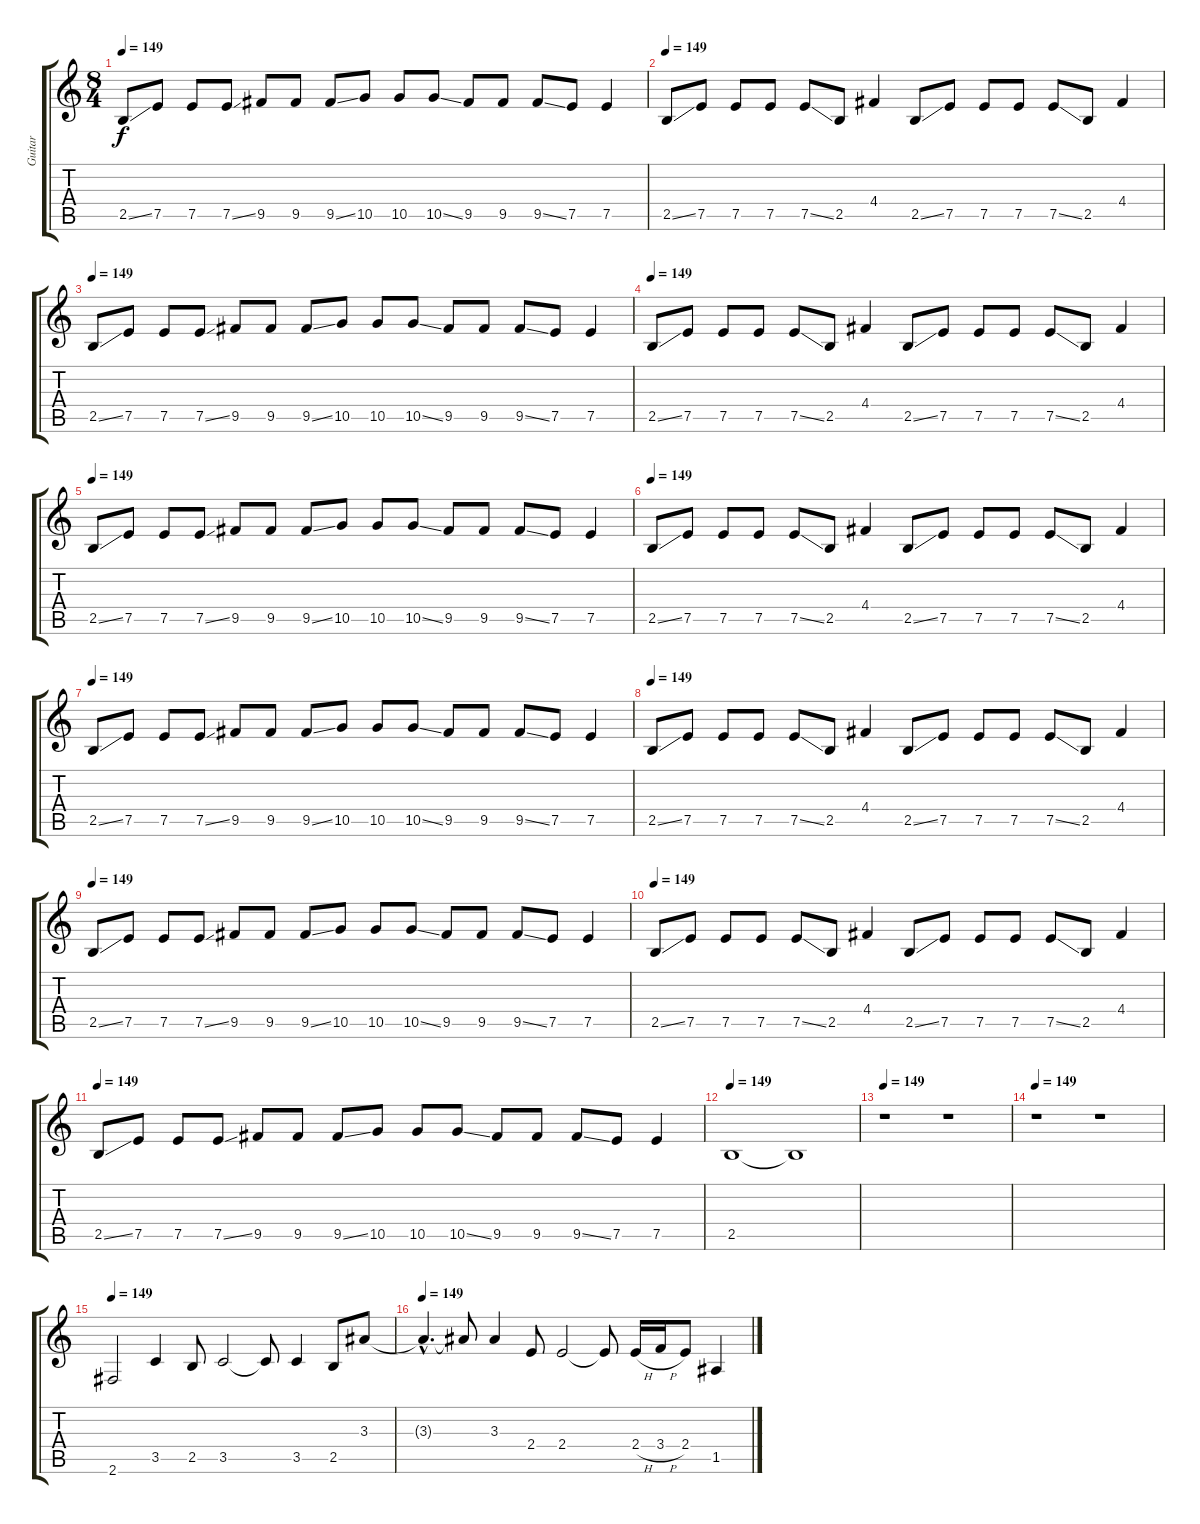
\track ("Guitar" "Guitar") {instrument distortionguitar}
\staff {score tabs}
\tuning (E4 B3 G3 D3 A2 E2) {hide}
\ts (8 4)
\tempo 149
\clef g2
\ks c
2.5{ss}.8{dy f} 7.5.8 7.5.8 7.5{ss}.8 9.5.8 9.5.8 9.5{ss}.8 10.5.8 10.5.8 10.5{ss}.8 9.5.8 9.5.8 9.5{ss}.8 7.5.8 7.5.4 |
\tempo 149
2.5{ss}.8 7.5.8 7.5.8 7.5.8 7.5{ss}.8 2.5.8 4.4.4 2.5{ss}.8 7.5.8 7.5.8 7.5.8 7.5{ss}.8 2.5.8 4.4.4 |
\tempo 149
2.5{ss}.8 7.5.8 7.5.8 7.5{ss}.8 9.5.8 9.5.8 9.5{ss}.8 10.5.8 10.5.8 10.5{ss}.8 9.5.8 9.5.8 9.5{ss}.8 7.5.8 7.5.4 |
\tempo 149
2.5{ss}.8 7.5.8 7.5.8 7.5.8 7.5{ss}.8 2.5.8 4.4.4 2.5{ss}.8 7.5.8 7.5.8 7.5.8 7.5{ss}.8 2.5.8 4.4.4 |
\tempo 149
2.5{ss}.8 7.5.8 7.5.8 7.5{ss}.8 9.5.8 9.5.8 9.5{ss}.8 10.5.8 10.5.8 10.5{ss}.8 9.5.8 9.5.8 9.5{ss}.8 7.5.8 7.5.4 |
\tempo 149
2.5{ss}.8 7.5.8 7.5.8 7.5.8 7.5{ss}.8 2.5.8 4.4.4 2.5{ss}.8 7.5.8 7.5.8 7.5.8 7.5{ss}.8 2.5.8 4.4.4 |
\tempo 149
2.5{ss}.8 7.5.8 7.5.8 7.5{ss}.8 9.5.8 9.5.8 9.5{ss}.8 10.5.8 10.5.8 10.5{ss}.8 9.5.8 9.5.8 9.5{ss}.8 7.5.8 7.5.4 |
\tempo 149
2.5{ss}.8 7.5.8 7.5.8 7.5.8 7.5{ss}.8 2.5.8 4.4.4 2.5{ss}.8 7.5.8 7.5.8 7.5.8 7.5{ss}.8 2.5.8 4.4.4 |
\tempo 149
2.5{ss}.8 7.5.8 7.5.8 7.5{ss}.8 9.5.8 9.5.8 9.5{ss}.8 10.5.8 10.5.8 10.5{ss}.8 9.5.8 9.5.8 9.5{ss}.8 7.5.8 7.5.4 |
\tempo 149
2.5{ss}.8 7.5.8 7.5.8 7.5.8 7.5{ss}.8 2.5.8 4.4.4 2.5{ss}.8 7.5.8 7.5.8 7.5.8 7.5{ss}.8 2.5.8 4.4.4 |
\tempo 149
2.5{ss}.8 7.5.8 7.5.8 7.5{ss}.8 9.5.8 9.5.8 9.5{ss}.8 10.5.8 10.5.8 10.5{ss}.8 9.5.8 9.5.8 9.5{ss}.8 7.5.8 7.5.4 |
\tempo 149
2.5.1 2.5{t}.1 |
\tempo 149
r.1 r.1 |
\tempo 149
r.1 r.1 |
\tempo 149
2.6.2 3.5.4 2.5.8 3.5.2 3.5{t}.8 3.5.4 2.5.8 3.3.8 |
\tempo 149
3.3{hac t}.4{d} 3.3{t}.8 3.3.4 2.4.8 2.4.2 2.4{t}.8 2.4{h}.16 3.4{h}.16 2.4.8 1.5.4
